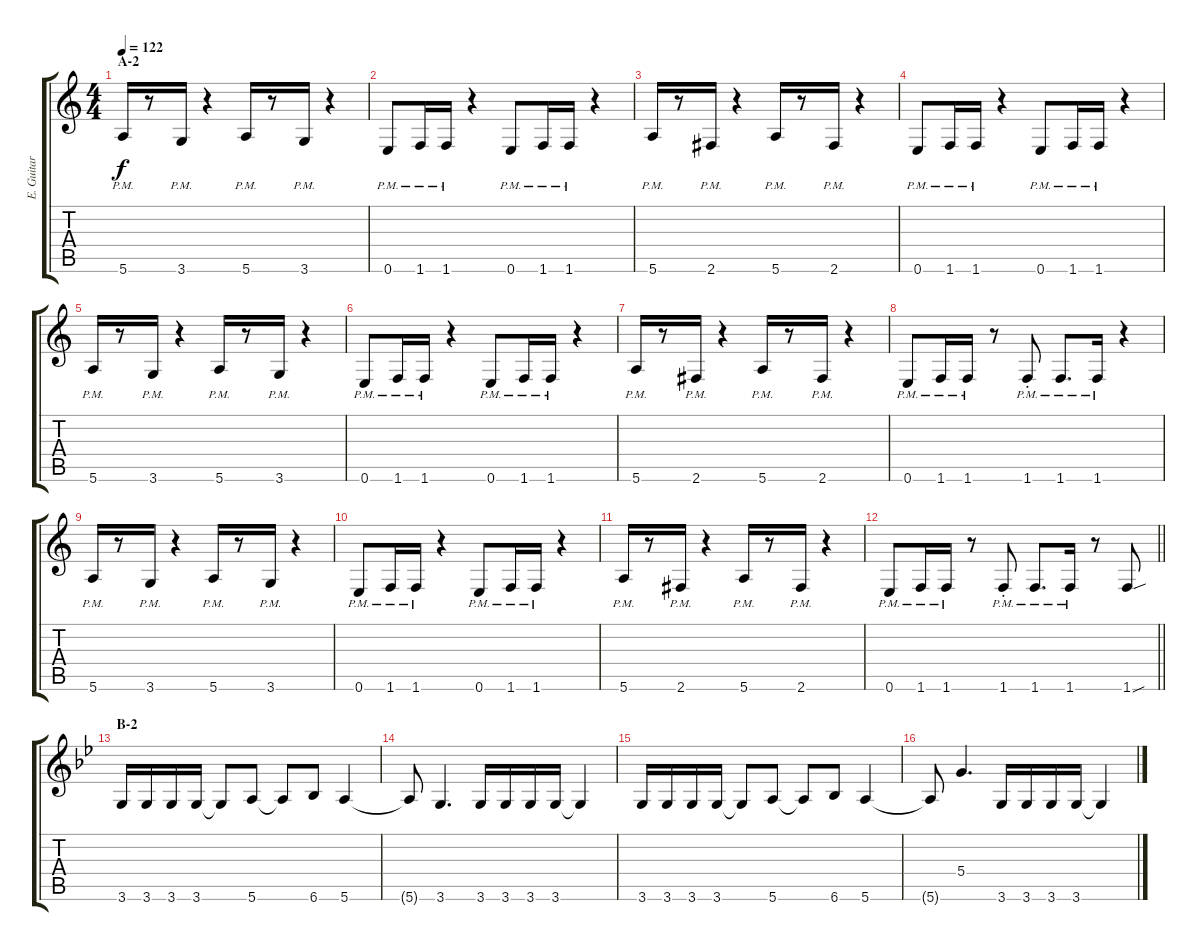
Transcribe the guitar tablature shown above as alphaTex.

\track ("E. Guitar I" "E. Guitar ") {instrument overdrivenguitar}
\staff {score tabs}
\tuning (E4 B3 G3 D3 A2 E2) {hide}
\ts (4 4)
\section ("" "A-2")
\tempo 122
\clef g2
\ks c
5.6{pm}.16{dy f} r.8 3.6{pm}.16 r.4 5.6{pm}.16 r.8 3.6{pm}.16 r.4 |
0.6{pm}.8 1.6{pm}.16 1.6{pm}.16 r.4 0.6{pm}.8 1.6{pm}.16 1.6{pm}.16 r.4 |
5.6{pm}.16 r.8 2.6{pm}.16 r.4 5.6{pm}.16 r.8 2.6{pm}.16 r.4 |
0.6{pm}.8 1.6{pm}.16 1.6{pm}.16 r.4 0.6{pm}.8 1.6{pm}.16 1.6{pm}.16 r.4 |
5.6{pm}.16 r.8 3.6{pm}.16 r.4 5.6{pm}.16 r.8 3.6{pm}.16 r.4 |
0.6{pm}.8 1.6{pm}.16 1.6{pm}.16 r.4 0.6{pm}.8 1.6{pm}.16 1.6{pm}.16 r.4 |
5.6{pm}.16 r.8 2.6{pm}.16 r.4 5.6{pm}.16 r.8 2.6{pm}.16 r.4 |
0.6{pm}.8 1.6{pm}.16 1.6{pm}.16 r.8 1.6{pm st}.8 1.6{pm}.8{d} 1.6{pm}.16 r.4 |
5.6{pm}.16 r.8 3.6{pm}.16 r.4 5.6{pm}.16 r.8 3.6{pm}.16 r.4 |
0.6{pm}.8 1.6{pm}.16 1.6{pm}.16 r.4 0.6{pm}.8 1.6{pm}.16 1.6{pm}.16 r.4 |
5.6{pm}.16 r.8 2.6{pm}.16 r.4 5.6{pm}.16 r.8 2.6{pm}.16 r.4 |
\barLineRight lightlight
0.6{pm}.8 1.6{pm}.16 1.6{pm}.16 r.8 1.6{pm st}.8 1.6{pm}.8{d} 1.6{pm}.16 r.8 1.6{sou}.8 |
\section ("" "B-2")
\ks bb
3.6.16 3.6.16 3.6.16 3.6.16 3.6{t}.8 5.6.8 5.6{t}.8 6.6.8 5.6.4 |
5.6{t}.8 3.6.4{d} 3.6.16 3.6.16 3.6.16 3.6.16 3.6{t}.4 |
3.6.16 3.6.16 3.6.16 3.6.16 3.6{t}.8 5.6.8 5.6{t}.8 6.6.8 5.6.4 |
5.6{t}.8 5.4.4{d} 3.6.16 3.6.16 3.6.16 3.6.16 3.6{t}.4
